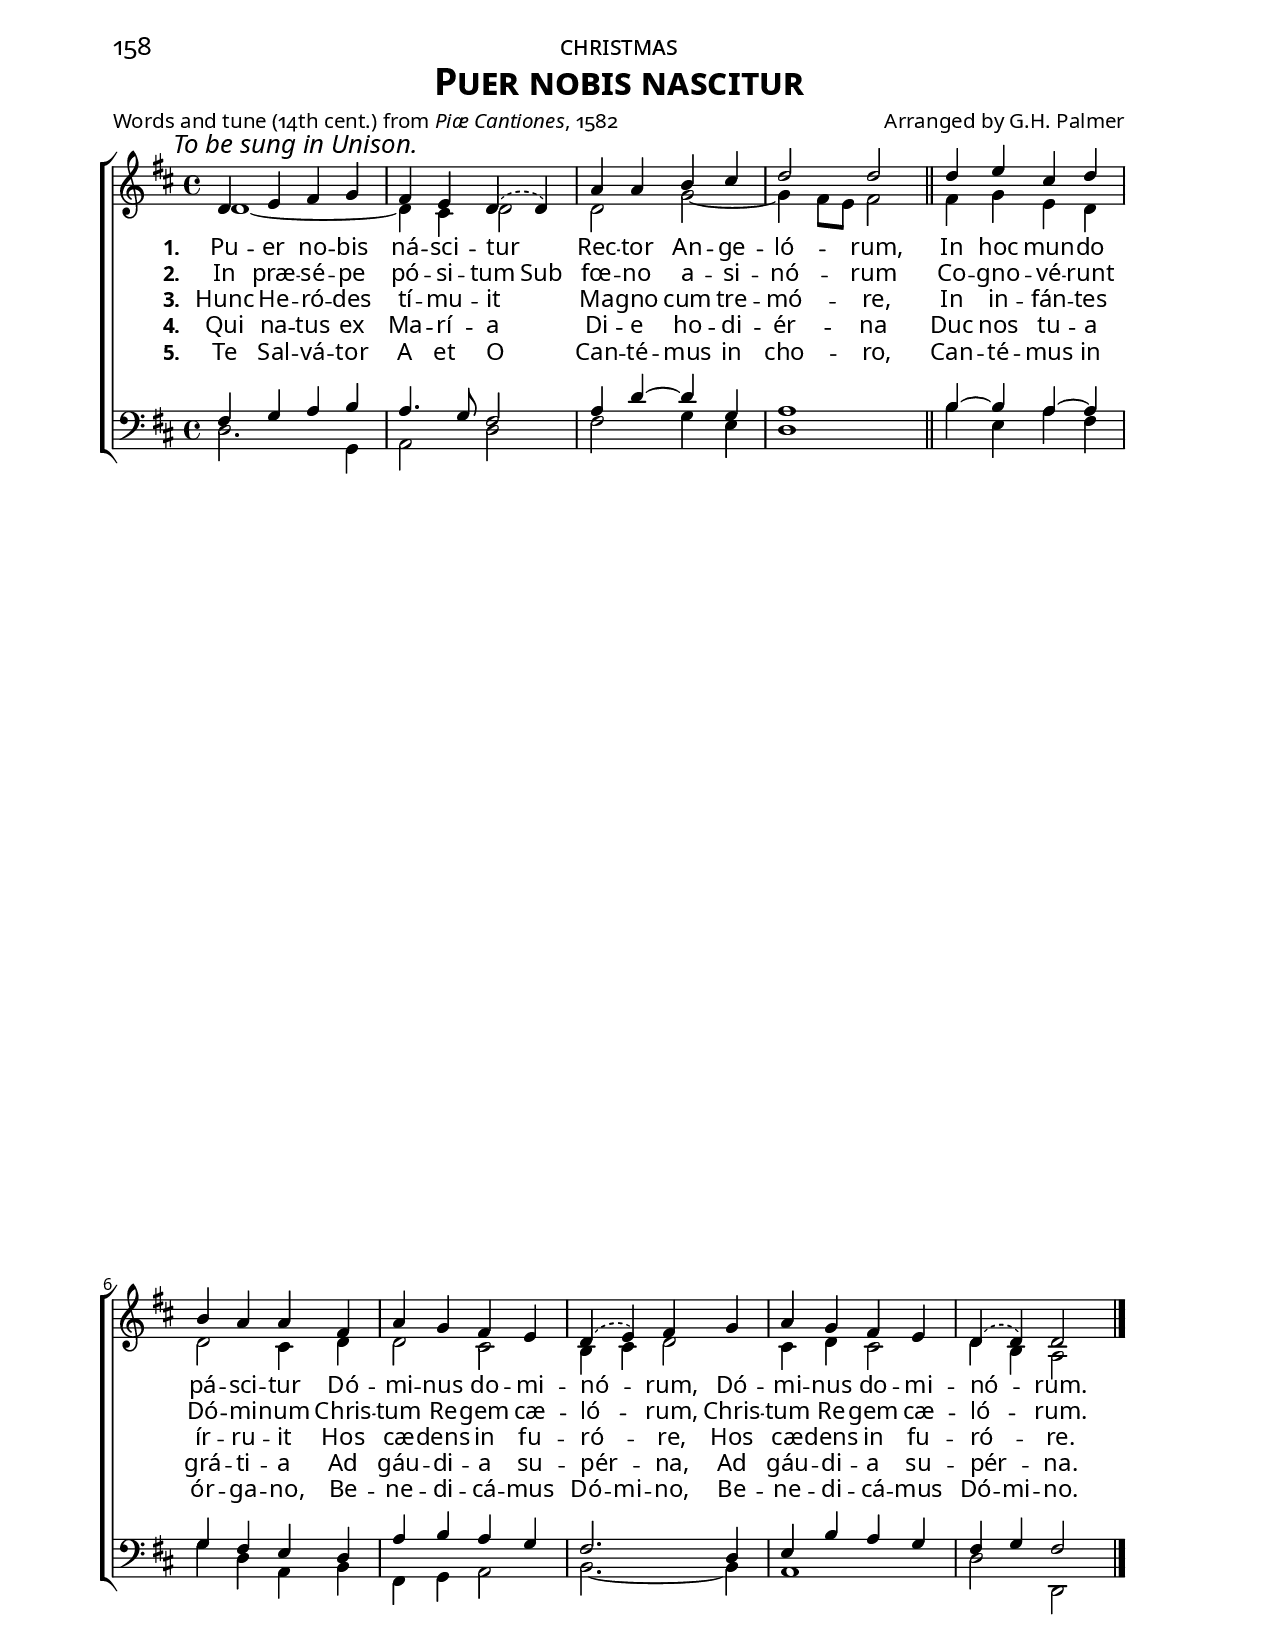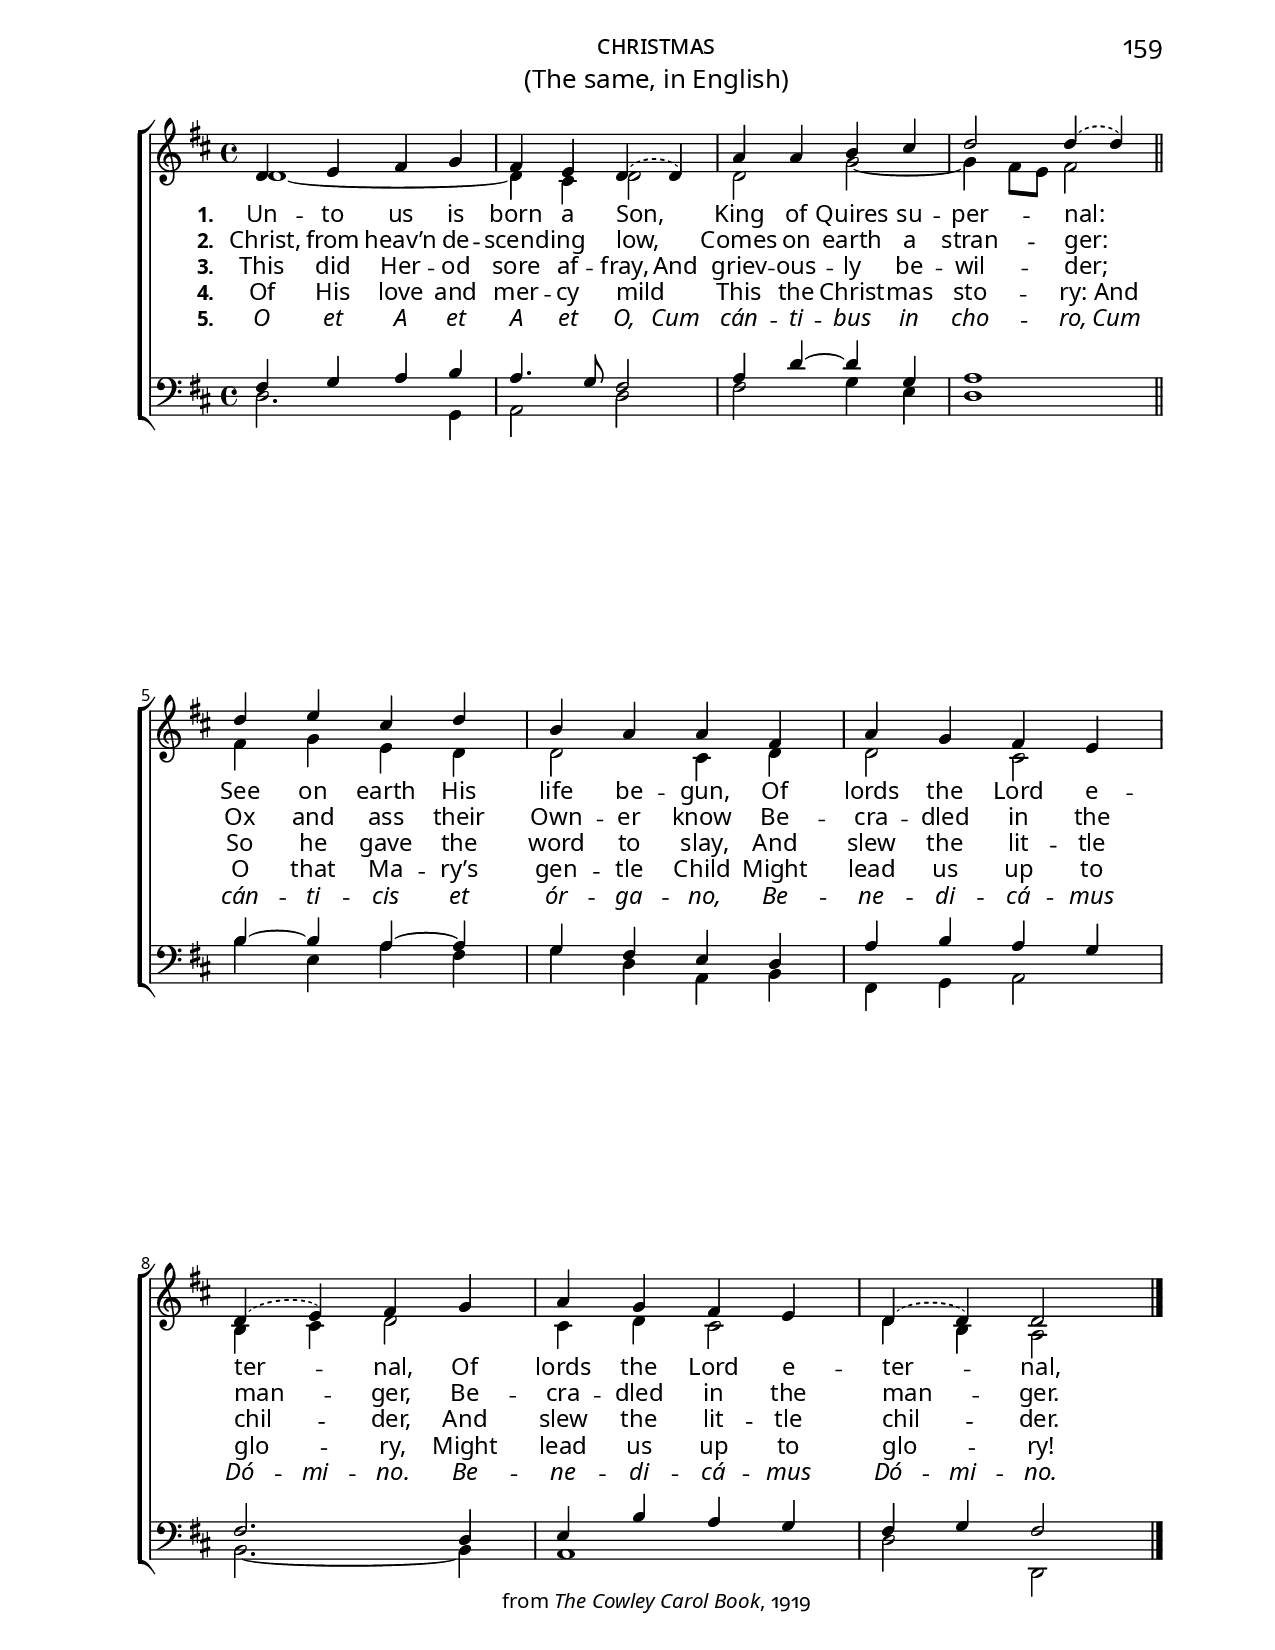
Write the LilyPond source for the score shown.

\version "2.14.2"
\include "util.ly"
\paper {
  print-all-headers = ##t
  paper-height = 11\in
  paper-width = 8.5\in
  indent = 0\in
  %system-system-spacing = #'((basic-distance . 10) (padding . 0))
  system-system-spacing =
    #'((basic-distance . 0)
       (minimum-distance . 0)
       (padding . -10)
       (stretchability . 100))
  score-markup-spacing =
    #'((basic-distance . 0)
       (minimum-distance . 0)
       (padding . 0)
       (stretchability . 75))
  markup-system-spacing = 
    #'((basic-distance . 0)
       (minimum-distance . 0)
       (padding . 0)
       (stretchability . 0))
  last-bottom-spacing = 
    #'((basic-distance . 0)
       (minimum-distance . 0)
       (padding . -0.5)
       (stretchability . 0))
  ragged-last-bottom = ##f
  ragged-bottom = ##f
  two-sided = ##t
  inner-margin = 1\in
  outer-margin = 0.75\in
  top-margin = 0.26\in
  bottom-margin = 0.25\in
  first-page-number = #158
  print-first-page-number = ##t
  headerLine = \markup{\override #'(font-name . "Garamond Premier Pro") \smallCapsOldStyle"christmas"}
  oddHeaderMarkup = \markup\fill-line{
     \override #'(font-name . "Garamond Premier Pro")\abs-fontsize #12.5
     \combine 
        \fill-line{"" \on-the-fly #print-page-number-check-first
        \oldStylePageNum""
        }
        \fill-line{\headerLine}
  }
  evenHeaderMarkup = \markup {
     \override #'(font-name . "Garamond Premier Pro")\abs-fontsize #12.5
     \combine
        \on-the-fly #print-page-number-check-first
        \oldStylePageNum""
        \fill-line{\headerLine}
  }
}
#(set-global-staff-size 18) \paper{ #(define fonts (make-pango-font-tree "Garamond Premier Pro" "Garamond Premier Pro" "Garamond Premier Pro" (/ 18 20))) }
global = {
  \key d \major
  \time 4/4
  \autoBeamOff
  \override DynamicLineSpanner #'staff-padding = #0.0
  \override DynamicLineSpanner #'Y-extent = #'(-1 . 1)
}

sopMusic = \relative c' {
  \once \override Score.RehearsalMark #'self-alignment-X = #LEFT
  \mark \markup\italic"To be sung in Unison."
  d4 e fis g |
  fis e \slurDashed d4( d) |
  a'4 a b cis |
  d2 d2 \bar "||"
  d4 e cis d |
  
  b a a fis |
  a g fis e |
  d( e) fis g |
  a g fis e |
  d4( d) d2 \bar "|."
}
sopWords = \lyricmode {
  
}

altoMusic = \relative c' {
  d1~|
  d4 cis d2 |
  d g~ |
  g4 fis8[ e] fis2 \bar "||"
  fis4 g e d |
  
  d2 cis4 d |
  d2 cis |
  b4 cis d2 |
  cis4 d cis2 |
  d4 b a2 \bar "|."
}
altoWords = \lyricmode {
  \set stanza = #"1. "
  Pu -- er no -- bis ná -- sci -- tur
  Rec -- tor An -- ge -- ló -- rum,
  In hoc mun -- do pá -- sci -- tur
  Dó -- mi -- nus do -- mi -- nó -- rum,
  Dó -- mi -- nus do -- mi -- nó -- rum.
}
altoWordsII = \lyricmode {
  \set stanza = #"2. "
  \set ignoreMelismata = ##t
  In præ -- sé -- pe pó -- si -- tum
  Sub fœ -- no
  \unset ignoreMelismata
  a -- si -- nó -- rum
  Co -- gno -- vé -- runt Dó -- mi -- num
  Chris -- tum Re -- gem cæ -- ló -- rum,
  Chris -- tum Re -- gem cæ -- ló -- rum.
}
altoWordsIII = \lyricmode {
  \set stanza = #"3. "
  Hunc He -- ró -- des tí -- mu -- it
  Ma -- gno cum tre -- mó -- re,
  In in -- fán -- tes ír -- ru -- it
  Hos cæ -- dens in fu -- ró -- re,
  Hos cæ -- dens in fu -- ró -- re.
}
altoWordsIV = \lyricmode {
  \set stanza = #"4. "
  Qui na -- tus ex Ma -- rí -- a
  Di -- e ho -- di -- ér -- na
  Duc nos tu -- a grá -- ti -- a
  Ad gáu -- di -- a su -- pér -- na,
  Ad gáu -- di -- a su -- pér -- na.
}
altoWordsV = \lyricmode {
  \set stanza = #"5. "
  Te Sal -- vá -- tor A et O
  Can -- té -- mus in cho -- ro,
  Can -- té -- mus in ór -- ga -- no,
  \set ignoreMelismata = ##t
  Be -- ne -- di -- cá -- mus Dó -- mi -- no,
  Be -- ne -- di -- cá -- mus Dó -- mi -- no.
}
altoWordsVI = \lyricmode {
  \set stanza = #"6. "
  \set ignoreMelismata = ##t
}
tenorMusic = \relative c' {
  fis,4 g a b |
  a4. g8 fis2 |
  a4 d~ d g, |
  a1 \bar "||"
  b4~b a~ a |
  
  g fis e d |
  a' b a g |
  fis2. d4 |
  e b' a g |
  fis g fis2 \bar "|."
}
tenorWords = \lyricmode {

}

bassMusic = \relative c {
  d2. g,4 |
  a2 d |
  fis g4 e |
  d1 \bar "||"
  b'4 e, a fis |
  
  g d a b |
  fis g a2 |
  b2.~ b4 |
  a1 |
  d2 d, \bar "|."
}
bassWords = \lyricmode {

}

pianoRH = \relative c' {
  
}
pianoLH = \relative c' {
  
}

\score {
  <<
   \new ChoirStaff <<
    \new Staff = women <<
      \new Voice = "sopranos" { \voiceOne << \global \sopMusic >> }
      \new Voice = "altos" { \voiceTwo << \global \altoMusic >> }
    >>
    \new Lyrics \with { alignAboveContext = #"women" \override VerticalAxisGroup #'nonstaff-relatedstaff-spacing = #'((basic-distance . 1))} \lyricsto "sopranos" \sopWords
    \new Lyrics = "altosVI"  \with { alignBelowContext = #"women" } \lyricsto "sopranos" \altoWordsVI
    \new Lyrics = "altosV"  \with { alignBelowContext = #"women" } \lyricsto "sopranos" \altoWordsV
    \new Lyrics = "altosIV"  \with { alignBelowContext = #"women" } \lyricsto "sopranos" \altoWordsIV
    \new Lyrics = "altosIII"  \with { alignBelowContext = #"women" } \lyricsto "sopranos" \altoWordsIII
    \new Lyrics = "altosII"  \with { alignBelowContext = #"women" } \lyricsto "sopranos" \altoWordsII
    \new Lyrics = "altos"  \with { alignBelowContext = #"women" } \lyricsto "sopranos" \altoWords
   \new Staff = men <<
      \clef bass
      \new Voice = "tenors" { \voiceOne << \global \tenorMusic >> }
      \new Voice = "basses" { \voiceTwo << \global \bassMusic >> }
    >>
    \new Lyrics \with { alignAboveContext = #"men" \override VerticalAxisGroup #'nonstaff-relatedstaff-spacing = #'((basic-distance . 1)) } \lyricsto "tenors" \tenorWords
    \new Lyrics \with { alignBelowContext = #"men" \override VerticalAxisGroup #'nonstaff-relatedstaff-spacing = #'((basic-distance . 1)) } \lyricsto "basses" \bassWords
  >>
%    \new PianoStaff << \new Staff { \new Voice { \pianoRH } } \new Staff { \clef "bass" \pianoLH } >>
  >>
  \layout {
  \context {
    \Lyrics
    \override LyricText #'font-size = #1.3
  }
%6.14 \context {\Lyrics\override LyricText #'font-size = #0.9 }
    \context {
      \Score
      %\override SpacingSpanner #'base-shortest-duration = #(ly:make-moment 1 8)
      %\override SpacingSpanner #'common-shortest-duration = #(ly:make-moment 1 4)
    }
    \context {
      % Remove all empty staves
      % \Staff \RemoveEmptyStaves \override VerticalAxisGroup #'remove-first = ##t
    }
    \context {
      \Lyrics
      \override LyricText #'X-offset = #center-on-word
    }
  }
  \header {
    title = \markup{\override #'(font-name . "Garamond Premier Pro Semibold"){ \abs-fontsize #18 \smallCapsOldStyle"Puer nobis nascitur"}}
    poet = \markup\concat{\oldStyleNum"Words and tune (14th cent.) from " \italic"Piæ Cantiones" \oldStyleNum", 1582"}
    composer = \markup\oldStyleNum"Arranged by G.H. Palmer"
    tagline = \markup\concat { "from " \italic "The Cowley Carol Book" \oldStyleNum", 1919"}
  }
}












global = {
  \key d \major
  \time 4/4
  \autoBeamOff
  \override DynamicLineSpanner #'staff-padding = #0.0
  \override DynamicLineSpanner #'Y-extent = #'(-1 . 1)
}

sopMusic = \relative c' {
  d4 e fis g |
  fis e \slurDashed d4( d) |
  a'4 a b cis |
  d2 d4( d) \bar "||"
  d4 e cis d |
  
  b a a fis |
  a g fis e |
  d( e) fis g |
  a g fis e |
  d4( d) d2 \bar "|."
}
sopWords = \lyricmode {
  
}

altoMusic = \relative c' {
  d1~|
  d4 cis d2 |
  d g~ |
  g4 fis8[ e] fis2 \bar "||"
  fis4 g e d |
  
  d2 cis4 d |
  d2 cis |
  b4 cis d2 |
  cis4 d cis2 |
  d4 b a2 \bar "|."
}
altoWords = \lyricmode {
  \set stanza = #"1. "
  \set ignoreMelismata = ##t
  Un -- to us is born a Son, _
  King of Quires su -- per -- nal: _
  \unset ignoreMelismata
  See on earth His life be -- gun,
  Of lords the Lord e -- ter -- nal,
  Of lords the Lord e -- ter -- nal,
}
altoWordsII = \lyricmode {
  \set stanza = #"2. "
  Christ, from heav’n de -- scend -- ing low,
  Comes on earth a stran -- ger:
  Ox and ass their Own -- er know
  Be -- cra -- dled in the man -- ger,
  Be -- cra -- dled in the man -- ger.

}
altoWordsIII = \lyricmode {
  \set stanza = #"3. "
  \set ignoreMelismata = ##t
  This did Her -- od sore af -- fray,
  \unset ignoreMelismata
  And griev -- ous -- ly be -- wil -- der;
  So he gave the word to slay,
  And slew the lit -- tle chil -- der,
  And slew the lit -- tle chil -- der.
}
altoWordsIV = \lyricmode {
  \set stanza = #"4. "
  Of His love and mer -- cy mild
  \set ignoreMelismata = ##t
  This the Christ -- mas sto -- ry:
  \unset ignoreMelismata
  And O that Ma -- ry’s gen -- tle Child
  Might lead us up to glo -- ry,
  Might lead us up to glo -- ry!
  
}
altoWordsV = \lyricmode {
  \set stanza = #"5. "
  \set ignoreMelismata = ##t
  \markup\italic O \markup\italic et \markup\italic A \markup\italic et \markup\italic A \markup\italic et \markup\italic O,
  \markup\italic Cum \markup\italic cán -- \markup\italic ti -- \markup\italic bus \markup\italic in \markup\italic cho -- \markup\italic ro,
  \markup\italic Cum \markup\italic cán -- \markup\italic ti -- \markup\italic cis \markup\italic et \markup\italic ór -- \markup\italic ga -- \markup\italic no,
  \markup\italic Be -- \markup\italic ne -- \markup\italic di -- \markup\italic cá -- \markup\italic mus \markup\italic Dó -- \markup\italic mi -- \markup\italic no.
  \markup\italic Be -- \markup\italic ne -- \markup\italic di -- \markup\italic cá -- \markup\italic mus \markup\italic Dó -- \markup\italic mi -- \markup\italic no.
}
altoWordsVI = \lyricmode {
  \set stanza = #"6. "
  \set ignoreMelismata = ##t
}
tenorMusic = \relative c' {
  fis,4 g a b |
  a4. g8 fis2 |
  a4 d~ d g, |
  a1 \bar "||"
  b4~b a~ a |
  
  g fis e d |
  a' b a g |
  fis2. d4 |
  e b' a g |
  fis g fis2 \bar "|."
}
tenorWords = \lyricmode {

}

bassMusic = \relative c {
  d2. g,4 |
  a2 d |
  fis g4 e |
  d1 \bar "||"
  b'4 e, a fis |
  
  g d a b |
  fis g a2 |
  b2.~ b4 |
  a1 |
  d2 d, \bar "|."
}
bassWords = \lyricmode {

}

pianoRH = \relative c' {
  
}
pianoLH = \relative c' {
  
}

\score {
  <<
   \new ChoirStaff <<
    \new Staff = women <<
      \new Voice = "sopranos" { \voiceOne << \global \sopMusic >> }
      \new Voice = "altos" { \voiceTwo << \global \altoMusic >> }
    >>
    \new Lyrics \with { alignAboveContext = #"women" \override VerticalAxisGroup #'nonstaff-relatedstaff-spacing = #'((basic-distance . 1))} \lyricsto "sopranos" \sopWords
    \new Lyrics = "altosVI"  \with { alignBelowContext = #"women" } \lyricsto "sopranos" \altoWordsVI
    \new Lyrics = "altosV"  \with { alignBelowContext = #"women" } \lyricsto "sopranos" \altoWordsV
    \new Lyrics = "altosIV"  \with { alignBelowContext = #"women" } \lyricsto "sopranos" \altoWordsIV
    \new Lyrics = "altosIII"  \with { alignBelowContext = #"women" } \lyricsto "sopranos" \altoWordsIII
    \new Lyrics = "altosII"  \with { alignBelowContext = #"women" } \lyricsto "sopranos" \altoWordsII
    \new Lyrics = "altos"  \with { alignBelowContext = #"women" } \lyricsto "sopranos" \altoWords
   \new Staff = men <<
      \clef bass
      \new Voice = "tenors" { \voiceOne << \global \tenorMusic >> }
      \new Voice = "basses" { \voiceTwo << \global \bassMusic >> }
    >>
    \new Lyrics \with { alignAboveContext = #"men" \override VerticalAxisGroup #'nonstaff-relatedstaff-spacing = #'((basic-distance . 1)) } \lyricsto "tenors" \tenorWords
    \new Lyrics \with { alignBelowContext = #"men" \override VerticalAxisGroup #'nonstaff-relatedstaff-spacing = #'((basic-distance . 1)) } \lyricsto "basses" \bassWords
  >>
%    \new PianoStaff << \new Staff { \new Voice { \pianoRH } } \new Staff { \clef "bass" \pianoLH } >>
  >>
  \layout {
  \context {
    \Lyrics
    \override LyricText #'font-size = #1.3
  }
%6.14 \context {\Lyrics\override LyricText #'font-size = #0.9 }
    #(define fonts (make-pango-font-tree "Garamond Premier Pro" "Garamond Premier Pro" "Garamond Premier Pro" (/ 18 20)))
    \context {
      \Score
      %\override SpacingSpanner #'base-shortest-duration = #(ly:make-moment 1 8)
      %\override SpacingSpanner #'common-shortest-duration = #(ly:make-moment 1 4)
    }
    \context {
      % Remove all empty staves
      % \Staff \RemoveEmptyStaves \override VerticalAxisGroup #'remove-first = ##t
    }
    \context {
      \Lyrics
      \override LyricText #'X-offset = #center-on-word
    }
  }
  \header {
    %title = \markup{\override #'(font-name . "Garamond Premier Pro Semibold"){ \abs-fontsize #18 \smallCapsOldStyle"Unto us is born a Son"}}
    subtitle = \markup{\override #'(font-name . "Garamond Premier Pro"){ \abs-fontsize #12.5 "(The same, in English)"}}
    %poet = \markup{\oldStyleNum"Words and tune (14th cent.) from" \italic"Piæ Cantiones," 1582}
    %composer = \markup\oldStyleNum"Arranged by G.H. Palmer"
  }
}
\header{    tagline = \markup\concat { "from " \italic "The Cowley Carol Book" \oldStyleNum", 1919"}}

